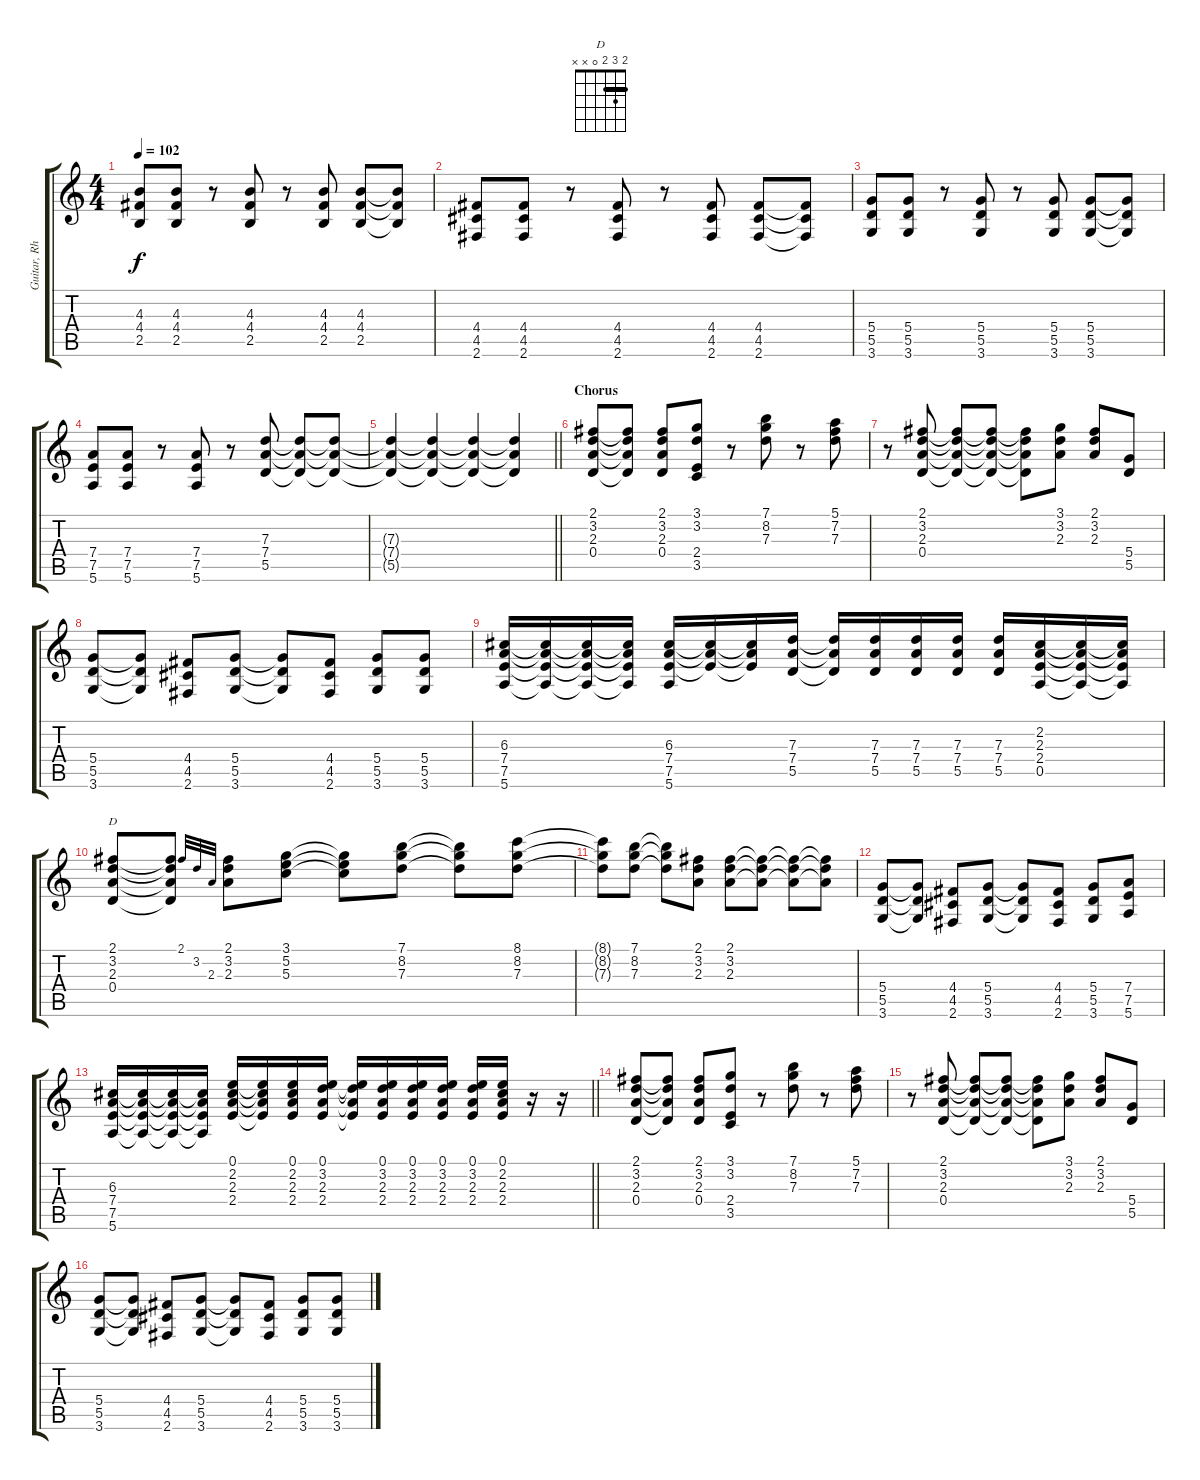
\track ("Guitar, Rhythm" "Guitar, Rh") {instrument distortionguitar}
\staff {score tabs}
\tuning (E4 B3 G3 D3 A2 E2) {hide}
\chord ("D" 2 3 2 0 x x) {barre 2}
\ts (4 4)
\tempo 102
\clef g2
\ks c
(4.3 4.4 2.5).8{dy f} (4.3 4.4 2.5).8 r.8 (4.3 4.4 2.5).8 r.8 (4.3 4.4 2.5).8 (4.3 4.4 2.5).8 (4.3{t} 4.4{t} 2.5{t}).8 |
(4.4 4.5 2.6).8 (4.4 4.5 2.6).8 r.8 (4.4 4.5 2.6).8 r.8 (4.4 4.5 2.6).8 (4.4 4.5 2.6).8 (4.4{t} 4.5{t} 2.6{t}).8 |
(5.4 5.5 3.6).8 (5.4 5.5 3.6).8 r.8 (5.4 5.5 3.6).8 r.8 (5.4 5.5 3.6).8 (5.4 5.5 3.6).8 (5.4{t} 5.5{t} 3.6{t}).8 |
(7.4 7.5 5.6).8 (7.4 7.5 5.6).8 r.8 (7.4 7.5 5.6).8 r.8 (7.3 7.4 5.5).8 (7.3{t} 7.4{t} 5.5{t}).8 (7.3{t} 7.4{t} 5.5{t}).8 |
\barLineRight lightlight
(7.3{t} 7.4{t} 5.5{t}).4 (7.3{t} 7.4{t} 5.5{t}).4 (7.3{t} 7.4{t} 5.5{t}).4 (7.3{t} 7.4{t} 5.5{t}).4 |
\section ("" "Chorus")
(2.1 3.2 2.3 0.4).8 (2.1{t} 3.2{t} 2.3{t} 0.4{t}).8 (2.1 3.2 2.3 0.4).8 (3.1 3.2 2.4 3.5).8 r.8 (7.1 8.2 7.3).8 r.8 (5.1 7.2 7.3).8 |
r.8 (2.1 3.2 2.3 0.4).8 (2.1{t} 3.2{t} 2.3{t} 0.4{t}).8 (2.1{t} 3.2{t} 2.3{t} 0.4{t}).8 (2.1{t} 3.2{t} 2.3{t} 0.4{t}).8 (3.1 3.2 2.3).8 (2.1 3.2 2.3).8 (5.4 5.5).8 |
(5.4 5.5 3.6).8 (5.4{t} 5.5{t} 3.6{t}).8 (4.4 4.5 2.6).8 (5.4 5.5 3.6).8 (5.4{t} 5.5{t} 3.6{t}).8 (4.4 4.5 2.6).8 (5.4 5.5 3.6).8 (5.4 5.5 3.6).8 |
(6.3 7.4 7.5 5.6).16 (6.3{t} 7.4{t} 7.5{t} 5.6{t}).16 (6.3{t} 7.4{t} 7.5{t} 5.6{t}).16 (6.3{t} 7.4{t} 7.5{t} 5.6{t}).16 (6.3 7.4 7.5 5.6).16 (6.3{t} 7.4{t} 7.5{t}).16 (6.3{t} 7.4{t} 7.5{t}).16 (7.3 7.4 5.5).16 (7.3{t} 7.4{t} 5.5{t}).16 (7.3 7.4 5.5).16 (7.3 7.4 5.5).16 (7.3 7.4 5.5).16 (7.3 7.4 5.5).16 (2.2 2.3 2.4 0.5).16 (2.2{t} 2.3{t} 2.4{t} 0.5{t}).16 (2.2{t} 2.3{t} 2.4{t} 0.5{t}).16 |
(2.1 3.2 2.3 0.4).8{ch "D"} (2.1{t} 3.2{t} 2.3{t} 0.4{t}).8 2.1.32{gr onbeat} 3.2.32{gr onbeat} 2.3.32{gr onbeat} (2.1 3.2 2.3).8 (3.1 5.2 5.3).8 (3.1{t} 5.2{t} 5.3{t}).8 (7.1 8.2 7.3).8 (7.1{t} 8.2{t} 7.3{t}).8 (8.1 8.2 7.3).8 |
(8.1{t} 8.2{t} 7.3{t}).8 (7.1 8.2 7.3).8 (7.1{t} 8.2{t} 7.3{t}).8 (2.1 3.2 2.3).8 (2.1 3.2 2.3).8 (2.1{t} 3.2{t} 2.3{t}).8 (2.1{t} 3.2{t} 2.3{t}).8 (2.1{t} 3.2{t} 2.3{t}).8 |
(5.4 5.5 3.6).8 (5.4{t} 5.5{t} 3.6{t}).8 (4.4 4.5 2.6).8 (5.4 5.5 3.6).8 (5.4{t} 5.5{t} 3.6{t}).8 (4.4 4.5 2.6).8 (5.4 5.5 3.6).8 (7.4 7.5 5.6).8 |
\barLineRight lightlight
(6.3 7.4 7.5 5.6).16 (6.3{t} 7.4{t} 7.5{t} 5.6{t}).16 (6.3{t} 7.4{t} 7.5{t} 5.6{t}).16 (6.3{t} 7.4{t} 7.5{t} 5.6{t}).16 (0.1 2.2 2.3 2.4).16 (0.1{t} 2.2{t} 2.3{t} 2.4{t}).16 (0.1 2.2 2.3 2.4).16 (0.1 3.2 2.3 2.4).16 (0.1{t} 3.2{t} 2.3{t} 2.4{t}).16 (0.1 3.2 2.3 2.4).16 (0.1 3.2 2.3 2.4).16 (0.1 3.2 2.3 2.4).16 (0.1 3.2 2.3 2.4).16 (0.1 2.2 2.3 2.4).16 r.16 r.16 |
(2.1 3.2 2.3 0.4).8 (2.1{t} 3.2{t} 2.3{t} 0.4{t}).8 (2.1 3.2 2.3 0.4).8 (3.1 3.2 2.4 3.5).8 r.8 (7.1 8.2 7.3).8 r.8 (5.1 7.2 7.3).8 |
r.8 (2.1 3.2 2.3 0.4).8 (2.1{t} 3.2{t} 2.3{t} 0.4{t}).8 (2.1{t} 3.2{t} 2.3{t} 0.4{t}).8 (2.1{t} 3.2{t} 2.3{t} 0.4{t}).8 (3.1 3.2 2.3).8 (2.1 3.2 2.3).8 (5.4 5.5).8 |
(5.4 5.5 3.6).8 (5.4{t} 5.5{t} 3.6{t}).8 (4.4 4.5 2.6).8 (5.4 5.5 3.6).8 (5.4{t} 5.5{t} 3.6{t}).8 (4.4 4.5 2.6).8 (5.4 5.5 3.6).8 (5.4 5.5 3.6).8
